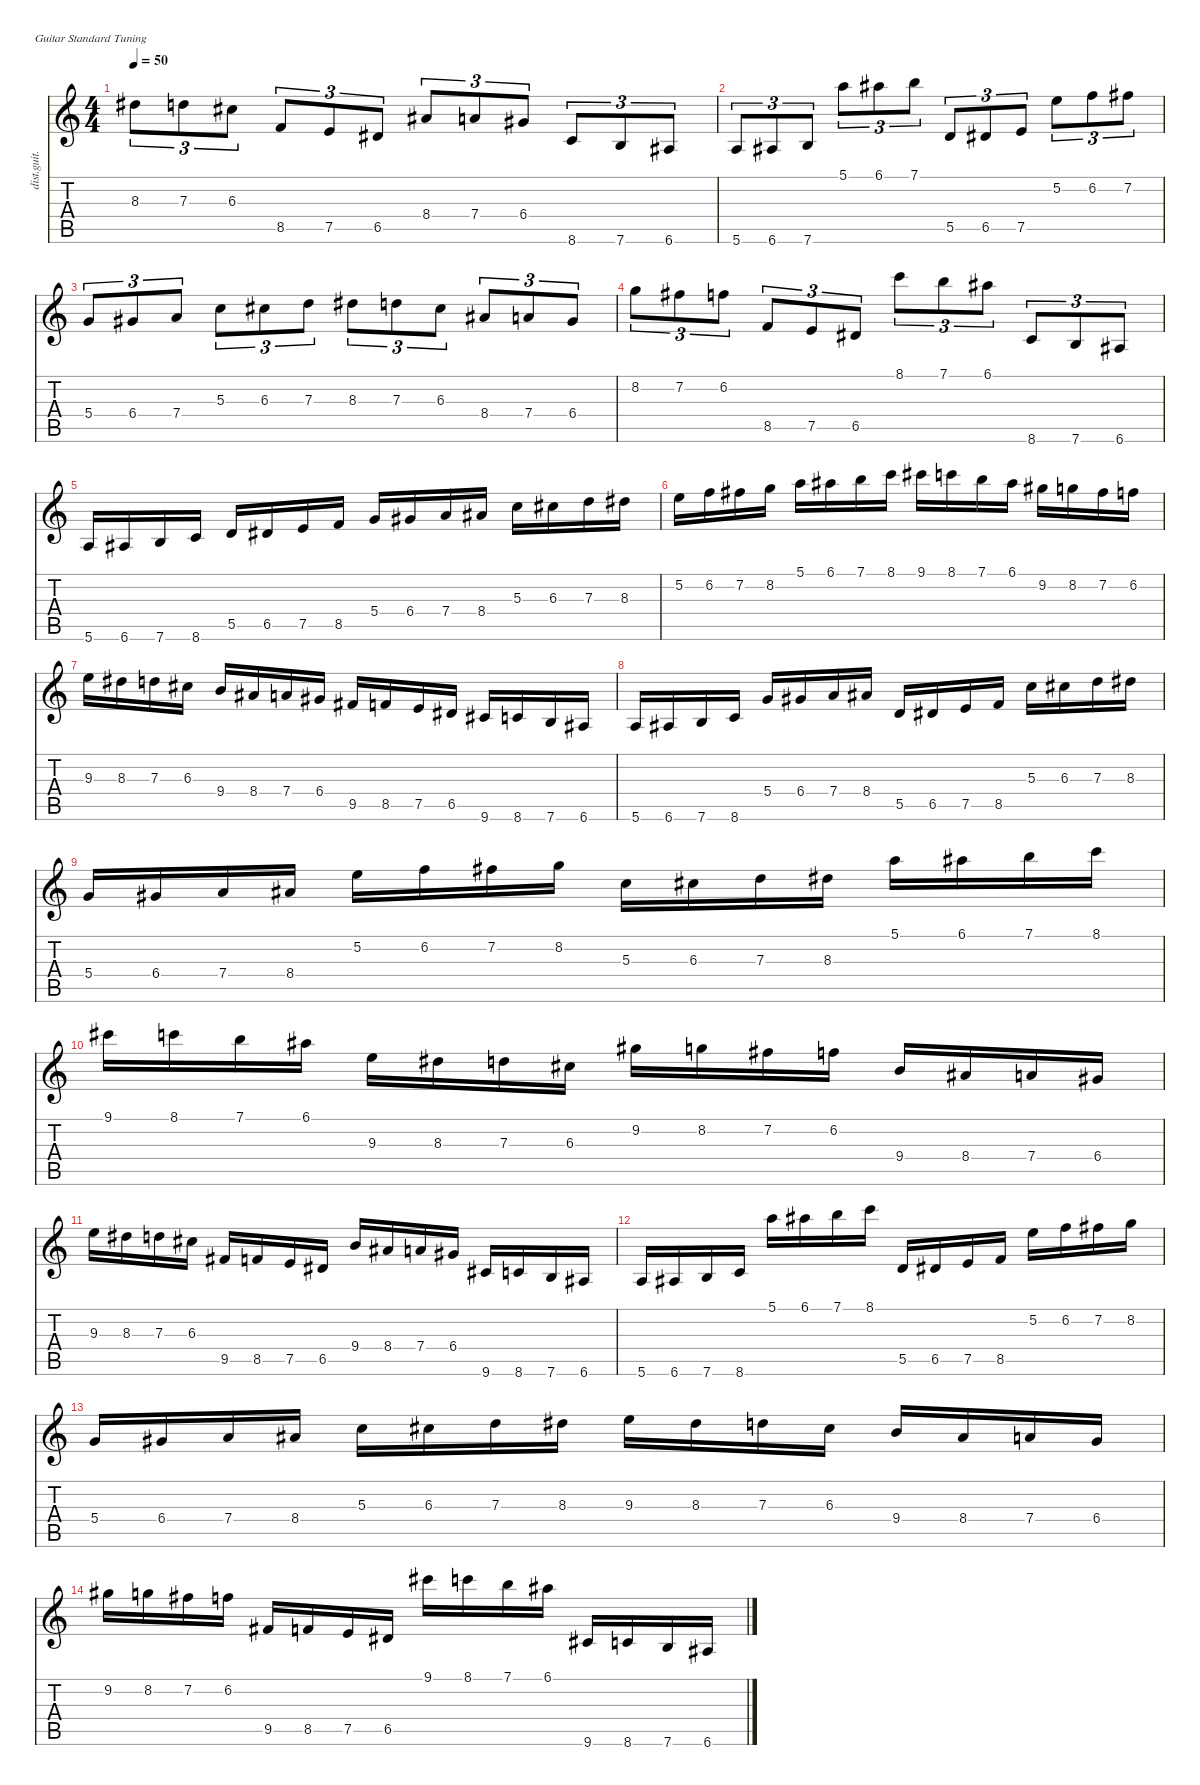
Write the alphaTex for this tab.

\defaultSystemsLayout 4
\hideDynamics
\bracketExtendMode nobrackets
\track ("Distortion Guitar" "dist.guit.") {instrument distortionguitar}
\staff {score tabs}
\tuning (E4 B3 G3 D3 A2 E2)
\ts (4 4)
\tempo 50
\clef g2
\ks c
8.3{acc #}.8{tu (3 2) dy mf beam Down} 7.3.8{tu (3 2) beam Down} 6.3{acc #}.8{tu (3 2) beam Down} 8.5.8{tu (3 2) beam Up} 7.5.8{tu (3 2) beam Up} 6.5{acc #}.8{tu (3 2) beam Up} 8.4{acc #}.8{tu (3 2) beam Up} 7.4.8{tu (3 2) beam Up} 6.4{acc #}.8{tu (3 2) beam Up} 8.6.8{tu (3 2) beam Up} 7.6.8{tu (3 2) beam Up} 6.6{acc #}.8{tu (3 2) beam Up} |
5.6.8{tu (3 2) beam Up} 6.6{acc #}.8{tu (3 2) beam Up} 7.6.8{tu (3 2) beam Up} 5.1.8{tu (3 2) beam Down} 6.1{acc #}.8{tu (3 2) beam Down} 7.1.8{tu (3 2) beam Down} 5.5.8{tu (3 2) beam Up} 6.5{acc #}.8{tu (3 2) beam Up} 7.5.8{tu (3 2) beam Up} 5.2.8{tu (3 2) beam Down} 6.2.8{tu (3 2) beam Down} 7.2{acc #}.8{tu (3 2) beam Down} |
5.4.8{tu (3 2) beam Up} 6.4{acc #}.8{tu (3 2) beam Up} 7.4.8{tu (3 2) beam Up} 5.3.8{tu (3 2) beam Down} 6.3{acc #}.8{tu (3 2) beam Down} 7.3.8{tu (3 2) beam Down} 8.3{acc #}.8{tu (3 2) beam Down} 7.3.8{tu (3 2) beam Down} 6.3{acc #}.8{tu (3 2) beam Down} 8.4{acc #}.8{tu (3 2) beam Up} 7.4.8{tu (3 2) beam Up} 6.4{acc #}.8{tu (3 2) beam Up} |
8.2.8{tu (3 2) beam Down} 7.2{acc #}.8{tu (3 2) beam Down} 6.2.8{tu (3 2) beam Down} 8.5.8{tu (3 2) beam Up} 7.5.8{tu (3 2) beam Up} 6.5{acc #}.8{tu (3 2) beam Up} 8.1.8{tu (3 2) beam Down} 7.1.8{tu (3 2) beam Down} 6.1{acc #}.8{tu (3 2) beam Down} 8.6.8{tu (3 2) beam Up} 7.6.8{tu (3 2) beam Up} 6.6{acc #}.8{tu (3 2) beam Up} |
5.6.16{beam Up} 6.6{acc #}.16{beam Up} 7.6.16{beam Up} 8.6.16{beam Up} 5.5.16{beam Up} 6.5{acc #}.16{beam Up} 7.5.16{beam Up} 8.5.16{beam Up} 5.4.16{beam Up} 6.4{acc #}.16{beam Up} 7.4.16{beam Up} 8.4{acc #}.16{beam Up} 5.3.16{beam Down} 6.3{acc #}.16{beam Down} 7.3.16{beam Down} 8.3{acc #}.16{beam Down} |
5.2.16{beam Down} 6.2.16{beam Down} 7.2{acc #}.16{beam Down} 8.2.16{beam Down} 5.1.16{beam Down} 6.1{acc #}.16{beam Down} 7.1.16{beam Down} 8.1.16{beam Down} 9.1{acc #}.16{beam Down} 8.1.16{beam Down} 7.1.16{beam Down} 6.1{acc #}.16{beam Down} 9.2{acc #}.16{beam Down} 8.2.16{beam Down} 7.2{acc #}.16{beam Down} 6.2.16{beam Down} |
9.3.16{beam Down} 8.3{acc #}.16{beam Down} 7.3.16{beam Down} 6.3{acc #}.16{beam Down} 9.4.16{beam Up} 8.4{acc #}.16{beam Up} 7.4.16{beam Up} 6.4{acc #}.16{beam Up} 9.5{acc #}.16{beam Up} 8.5.16{beam Up} 7.5.16{beam Up} 6.5{acc #}.16{beam Up} 9.6{acc #}.16{beam Up} 8.6.16{beam Up} 7.6.16{beam Up} 6.6{acc #}.16{beam Up} |
5.6.16{beam Up} 6.6{acc #}.16{beam Up} 7.6.16{beam Up} 8.6.16{beam Up} 5.4.16{beam Up} 6.4{acc #}.16{beam Up} 7.4.16{beam Up} 8.4{acc #}.16{beam Up} 5.5.16{beam Up} 6.5{acc #}.16{beam Up} 7.5.16{beam Up} 8.5.16{beam Up} 5.3.16{beam Down} 6.3{acc #}.16{beam Down} 7.3.16{beam Down} 8.3{acc #}.16{beam Down} |
5.4.16{beam Up} 6.4{acc #}.16{beam Up} 7.4.16{beam Up} 8.4{acc #}.16{beam Up} 5.2.16{beam Down} 6.2.16{beam Down} 7.2{acc #}.16{beam Down} 8.2.16{beam Down} 5.3.16{beam Down} 6.3{acc #}.16{beam Down} 7.3.16{beam Down} 8.3{acc #}.16{beam Down} 5.1.16{beam Down} 6.1{acc #}.16{beam Down} 7.1.16{beam Down} 8.1.16{beam Down} |
9.1{acc #}.16{beam Down} 8.1.16{beam Down} 7.1.16{beam Down} 6.1{acc #}.16{beam Down} 9.3.16{beam Down} 8.3{acc #}.16{beam Down} 7.3.16{beam Down} 6.3{acc #}.16{beam Down} 9.2{acc #}.16{beam Down} 8.2.16{beam Down} 7.2{acc #}.16{beam Down} 6.2.16{beam Down} 9.4.16{beam Up} 8.4{acc #}.16{beam Up} 7.4.16{beam Up} 6.4{acc #}.16{beam Up} |
9.3.16{beam Down} 8.3{acc #}.16{beam Down} 7.3.16{beam Down} 6.3{acc #}.16{beam Down} 9.5{acc #}.16{beam Up} 8.5.16{beam Up} 7.5.16{beam Up} 6.5{acc #}.16{beam Up} 9.4.16{beam Up} 8.4{acc #}.16{beam Up} 7.4.16{beam Up} 6.4{acc #}.16{beam Up} 9.6{acc #}.16{beam Up} 8.6.16{beam Up} 7.6.16{beam Up} 6.6{acc #}.16{beam Up} |
5.6.16{beam Up} 6.6{acc #}.16{beam Up} 7.6.16{beam Up} 8.6.16{beam Up} 5.1.16{beam Down} 6.1{acc #}.16{beam Down} 7.1.16{beam Down} 8.1.16{beam Down} 5.5.16{beam Up} 6.5{acc #}.16{beam Up} 7.5.16{beam Up} 8.5.16{beam Up} 5.2.16{beam Down} 6.2.16{beam Down} 7.2{acc #}.16{beam Down} 8.2.16{beam Down} |
5.4.16{beam Up} 6.4{acc #}.16{beam Up} 7.4.16{beam Up} 8.4{acc #}.16{beam Up} 5.3.16{beam Down} 6.3{acc #}.16{beam Down} 7.3.16{beam Down} 8.3{acc #}.16{beam Down} 9.3.16{beam Down} 8.3{acc #}.16{beam Down} 7.3.16{beam Down} 6.3{acc #}.16{beam Down} 9.4.16{beam Up} 8.4{acc #}.16{beam Up} 7.4.16{beam Up} 6.4{acc #}.16{beam Up} |
9.2{acc #}.16{beam Down} 8.2.16{beam Down} 7.2{acc #}.16{beam Down} 6.2.16{beam Down} 9.5{acc #}.16{beam Up} 8.5.16{beam Up} 7.5.16{beam Up} 6.5{acc #}.16{beam Up} 9.1{acc #}.16{beam Down} 8.1.16{beam Down} 7.1.16{beam Down} 6.1{acc #}.16{beam Down} 9.6{acc #}.16{beam Up} 8.6.16{beam Up} 7.6.16{beam Up} 6.6{acc #}.16{beam Up}
